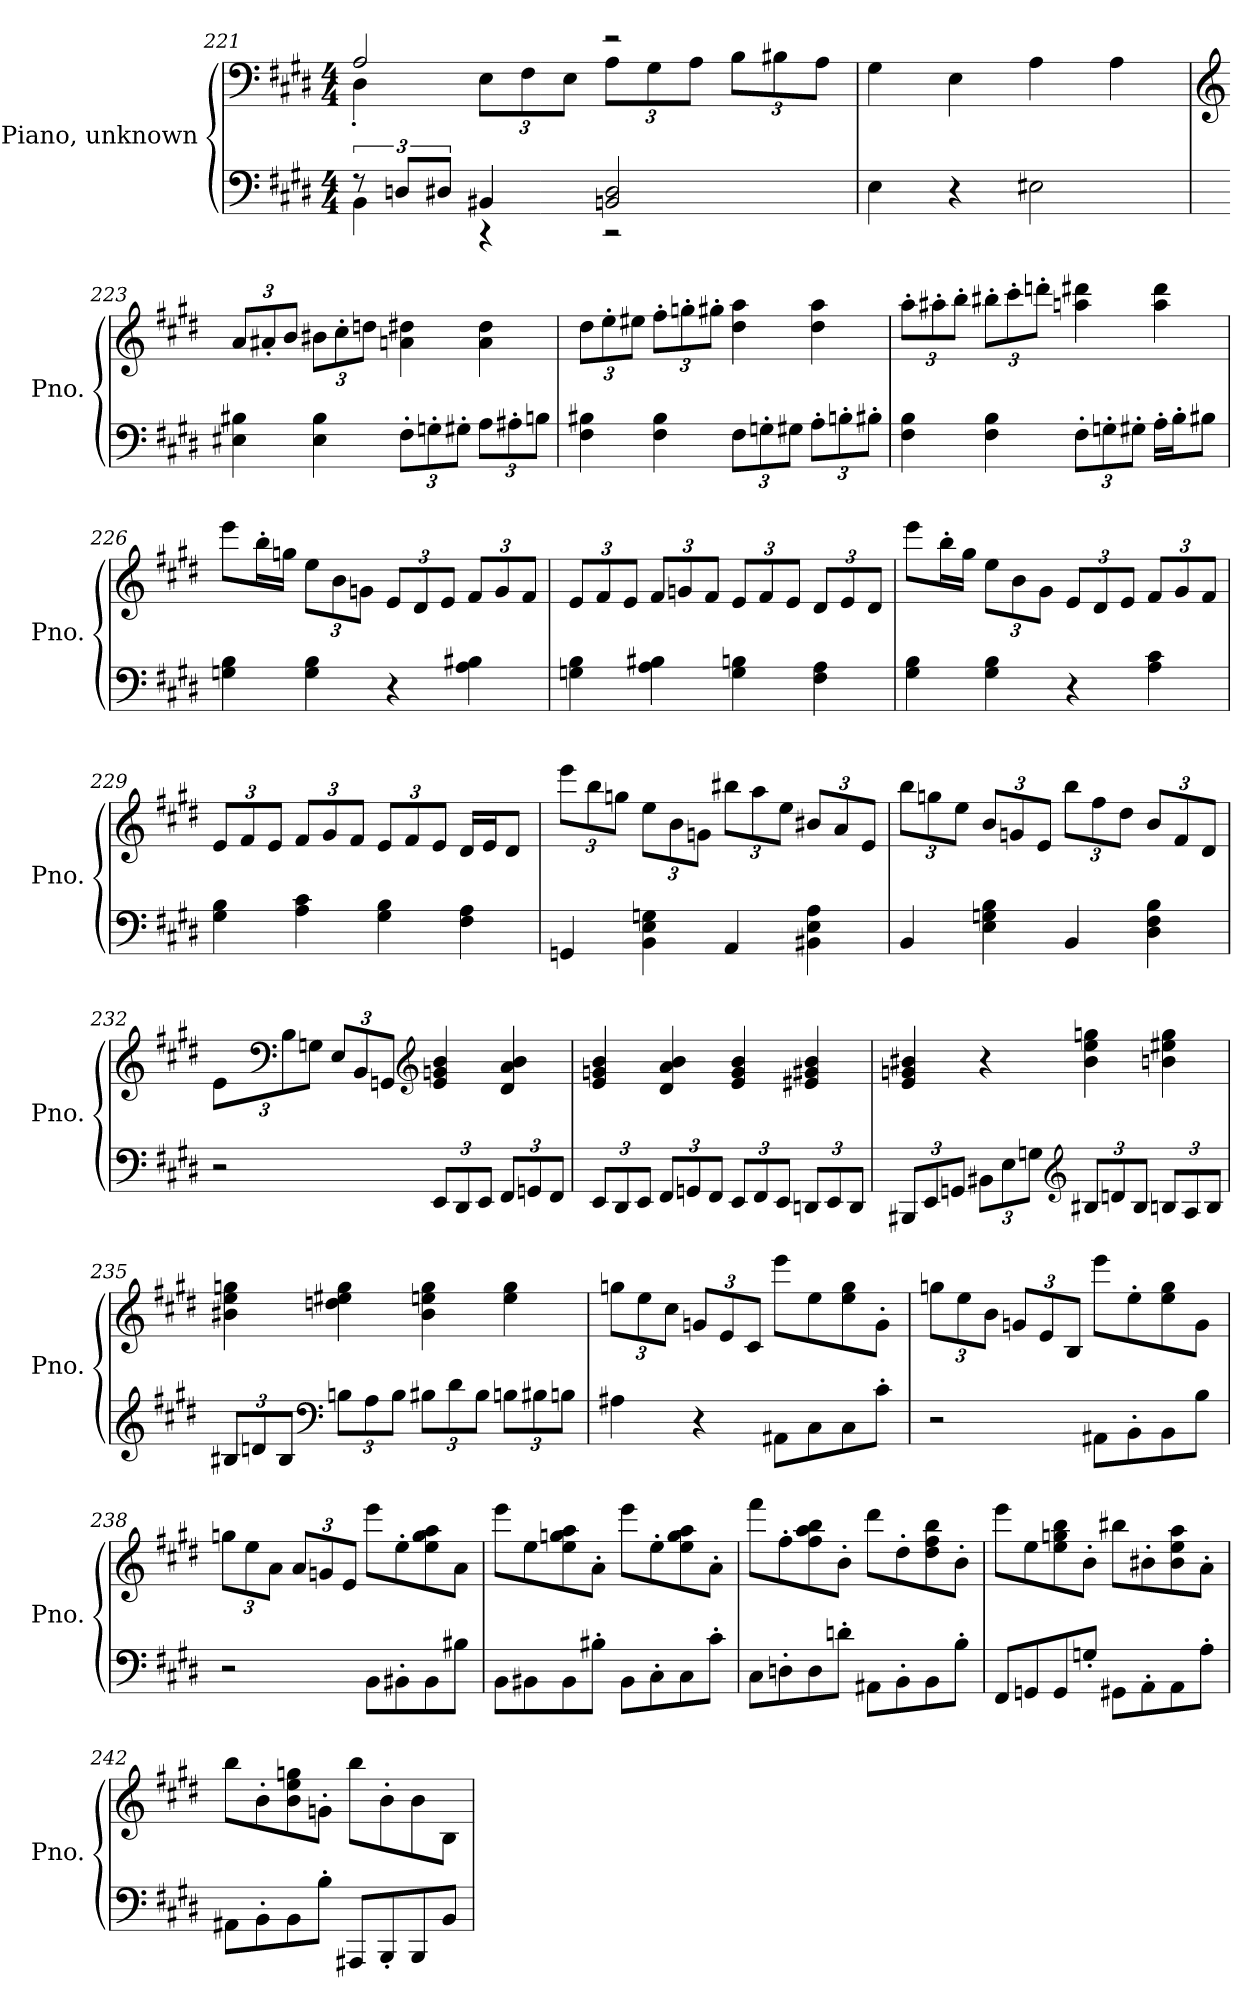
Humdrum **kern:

**kern	**kern
*part1	*part1
*staff2	*staff1
*I"Piano, unknown	*
*I'Pno.	*
*clefF4	*clefF4
*k[f#c#g#d#]	*k[f#c#g#d#]
*M4/4	*M4/4
=221	=221
*^	*^
12r	4BB\	2A/	4D#'\
12Dn/L	.	.	.
12D#X/J	.	.	.
*	*	*	*Xbrackettup
4BB#X/	4r	.	12E\L
.	.	.	12F#\
.	.	.	12E\J
2BBn/ 2D#/	2r	2r	12A\L
.	.	.	12G#\
.	.	.	12A\J
.	.	.	12B\L
.	.	.	12B#X\
.	.	.	12A\J
*v	*v	*	*
*	*v	*v
=222	=222
4E\	4G#\
4r	4E\
2E#X\	4A\
.	4A\
!!LO:PB:g=z
=223	=223
*	*clefG2
4E#X\ 4B#X\	12a/L
.	12a#X'/
.	12b/J
4E#\ 4B#\	12b#X\L
.	12cc#'\
.	12ddn\J
*Xbrackettup	*
12F#'\L	4an\ 4dd#X\
12Gn'\	.
12G#X'\J	.
12A\L	4a\ 4dd#\
12A#X'\	.
12Bn\J	.
=224	=224
4F#\ 4B#X\	12dd#\L
.	12ee'\
.	12ee#X\J
4F#\ 4B#\	12ff#'\L
.	12ggn'\
.	12gg#X'\J
12F#\L	4dd#\ 4aa\
12Gn'\	.
12G#X\J	.
12A'\L	4dd#\ 4aa\
12Bn'\	.
12B#X'\J	.
!!LO:LB:g=z
=225	=225
4F#\ 4B\	12aa'\L
.	12aa#X'\
.	12bb'\J
4F#\ 4B\	12bb#X'\L
.	12ccc#'\
.	12dddn'\J
12F#'\L	4aan\ 4ddd#X\
12Gn'\	.
12G#X'\J	.
16A'\LL	4aa\ 4ddd#\
16B'\J	.
8B#X\J	.
=226	=226
4Gn\ 4B\	8eee\L
.	16bb'\L
.	16ggn\JJ
4G\ 4B\	12ee\L
.	12b\
.	12gn\J
4r	12e/L
.	12d#/
.	12e/J
4A\ 4B#X\	12f#/L
.	12g/
.	12f#/J
!!LO:LB:g=z
=227	=227
4Gn\ 4B\	12e/L
.	12f#/
.	12e/J
4A\ 4B#X\	12f#/L
.	12gn/
.	12f#/J
4G\ 4Bn\	12e/L
.	12f#/
.	12e/J
4F#\ 4A\	12d#/L
.	12e/
.	12d#/J
=228	=228
4G#\ 4B\	8eee\L
.	16bb'\L
.	16gg#\JJ
4G#\ 4B\	12ee\L
.	12b\
.	12g#\J
4r	12e/L
.	12d#/
.	12e/J
4A\ 4c#\	12f#/L
.	12g#/
.	12f#/J
=229	=229
4G#\ 4B\	12e/L
.	12f#/
.	12e/J
4A\ 4c#\	12f#/L
.	12g#/
.	12f#/J
4G#\ 4B\	12e/L
.	12f#/
.	12e/J
4F#\ 4A\	16d#/LL
.	16e/J
.	8d#/J
!!LO:LB:g=z
=230	=230
4GGn/	12eee\L
.	12bb\
.	12ggn\J
4BB\ 4E\ 4Gn\	12ee\L
.	12b\
.	12gn\J
4AA/	12bb#X\L
.	12aa\
.	12ee\J
4BB#X\ 4E\ 4A\	12b#X/L
.	12a/
.	12e/J
=231	=231
4BB/	12bb\L
.	12ggn\
.	12ee\J
4E\ 4Gn\ 4B\	12b/L
.	12gn/
.	12e/J
4BB/	12bb\L
.	12ff#\
.	12dd#\J
4D#\ 4F#\ 4B\	12b/L
.	12f#/
.	12d#/J
!!LO:LB:g=z
=232	=232
2r	12e\L
*	*clefF4
.	12B\
.	12Gn\J
.	12E/L
.	12BB/
.	12GGn/J
*	*clefG2
12EE/L	4e/ 4gn/ 4b/
12DD#/	.
12EE/J	.
12FF#/L	4d#/ 4a/ 4b/
12GGn/	.
12FF#/J	.
=233	=233
12EE/L	4e/ 4gn/ 4b/
12DD#/	.
12EE/J	.
12FF#/L	4d#/ 4a/ 4b/
12GGn/	.
12FF#/J	.
12EE/L	4e/ 4g/ 4b/
12FF#/	.
12EE/J	.
12DDn/L	4e#X/ 4g#X/ 4b/
12EE/	.
12DD/J	.
!!LO:LB:g=z
=234	=234
12BBB#X/L	4e/ 4gn/ 4b#X/
12EE/	.
12GGn/J	.
12BB#X\L	4r
12E\	.
12Gn\J	.
*clefG2	*
12B#X/L	4b#\ 4ee\ 4ggn\
12dn/	.
12B#/J	.
12Bn/L	4bn\ 4ee#X\ 4gg\
12A/	.
12B/J	.
=235	=235
12B#X/L	4b#X\ 4ee\ 4ggn\
12dn/	.
12B#/J	.
*clefF4	*
12Bn\L	4ddn\ 4ee#X\ 4gg\
12A\	.
12B\J	.
12B#X\L	4b#\ 4een\ 4gg\
12d\	.
12B#\J	.
12Bn\L	4ee\ 4gg\
12B#X\	.
12Bn\J	.
!!LO:PB:g=z
=236	=236
4A#X\	12ggn\L
.	12ee\
.	12cc#\J
4r	12gn/L
.	12e/
.	12c#/J
8AA#X\L	8eee\L
8C#\	8ee\
8C#\	8ee\ 8gg\
8c#'\J	8g'\J
=237	=237
2r	12ggn\L
.	12ee\
.	12b\J
.	12gn/L
.	12e/
.	12B/J
8AA#X\L	8eee\L
8BB'\	8ee'\
8BB\	8ee\ 8gg\
8B\J	8g\J
=238	=238
2r	12ggn\L
.	12ee\
.	12a\J
.	12a/L
.	12gn/
.	12e/J
8BB\L	8eee\L
8BB#X'\	8ee'\
8BB#\	8ee\ 8gg\ 8aa\
8B#X\J	8a\J
!!LO:LB:g=z
=239	=239
8BB\L	8eee\L
8BB#X\	8ee\
8BB#\	8ee\ 8ggn\ 8aa\
8B#X'\J	8a'\J
8BB#\L	8eee\L
8C#'\	8ee'\
8C#\	8ee\ 8gg\ 8aa\
8c#'\J	8a'\J
=240	=240
8C#\L	8fff#\L
8Dn'\	8ff#'\
8D\	8ff#\ 8aa\ 8bb\
8dn'\J	8b'\J
8AA#X\L	8ddd#\L
8BB'\	8dd#'\
8BB\	8dd#\ 8ff#\ 8bb\
8B'\J	8b'\J
=241	=241
8FF#/L	8eee\L
8GGn/	8ee\
8GG/	8ee\ 8ggn\ 8bb\
8Gn'/J	8b'\J
8GG#X\L	8bb#X\L
8AA'\	8b#X'\
8AA\	8b#\ 8ee\ 8aa\
8A'\J	8a'\J
!!LO:LB:g=z
=242	=242
8AA#X\L	8bb\L
8BB'\	8b'\
8BB\	8b\ 8ee\ 8ggn\
8B'\J	8gn'\J
8AAA#X/L	8bb\L
8BBB'/	8b'\
8BBB/	8b\
8BB/J	8B\J
=	=
*-	*-
